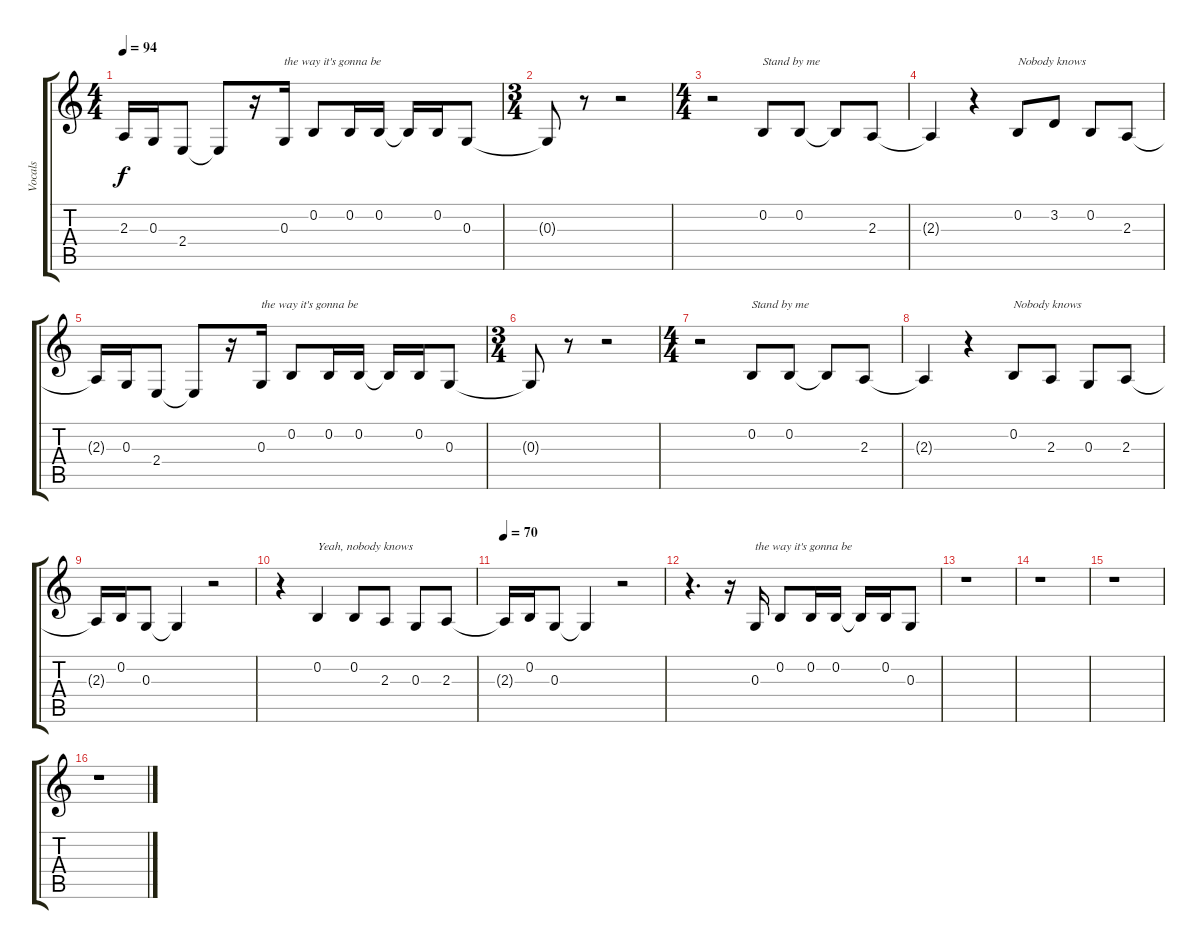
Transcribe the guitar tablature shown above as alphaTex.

\track ("Vocals" "Vocals") {instrument tenorsax}
\staff {score tabs}
\tuning (E4 B3 G3 D3 A2 E2) {hide}
\ts (4 4)
\tempo 94
\clef g2
\ks c
2.3{t}.16{dy f} 0.3.16 2.4.8 2.4{t}.8 r.16 0.3.16{txt "the way it's gonna be"} 0.2.8 0.2.16 0.2.16 0.2{t}.16 0.2.16 0.3.8 |
\ts (3 4)
0.3{t}.8 r.8 r.2 |
\ts (4 4)
r.2 0.2.8{txt "Stand by me"} 0.2.8 0.2{t}.8 2.3.8 |
2.3{t}.4 r.4 0.2.8{txt "Nobody knows"} 3.2.8 0.2.8 2.3.8 |
2.3{t}.16 0.3.16 2.4.8 2.4{t}.8 r.16 0.3.16{txt "the way it's gonna be"} 0.2.8 0.2.16 0.2.16 0.2{t}.16 0.2.16 0.3.8 |
\ts (3 4)
0.3{t}.8 r.8 r.2 |
\ts (4 4)
r.2 0.2.8{txt "Stand by me"} 0.2.8 0.2{t}.8 2.3.8 |
2.3{t}.4 r.4 0.2.8{txt "Nobody knows"} 2.3.8 0.3.8 2.3.8 |
2.3{t}.16 0.2.16 0.3.8 0.3{t}.4 r.2 |
r.4 0.2.4{txt "Yeah, nobody knows"} 0.2.8 2.3.8 0.3.8 2.3.8 |
\tempo 70
2.3{t}.16 0.2.16 0.3.8 0.3{t}.4 r.2 |
r.4{d} r.16 0.3.16{txt "the way it's gonna be"} 0.2.8 0.2.16 0.2.16 0.2{t}.16 0.2.16 0.3.8 |
r.1 |
r.1 |
r.1 |
r.1
